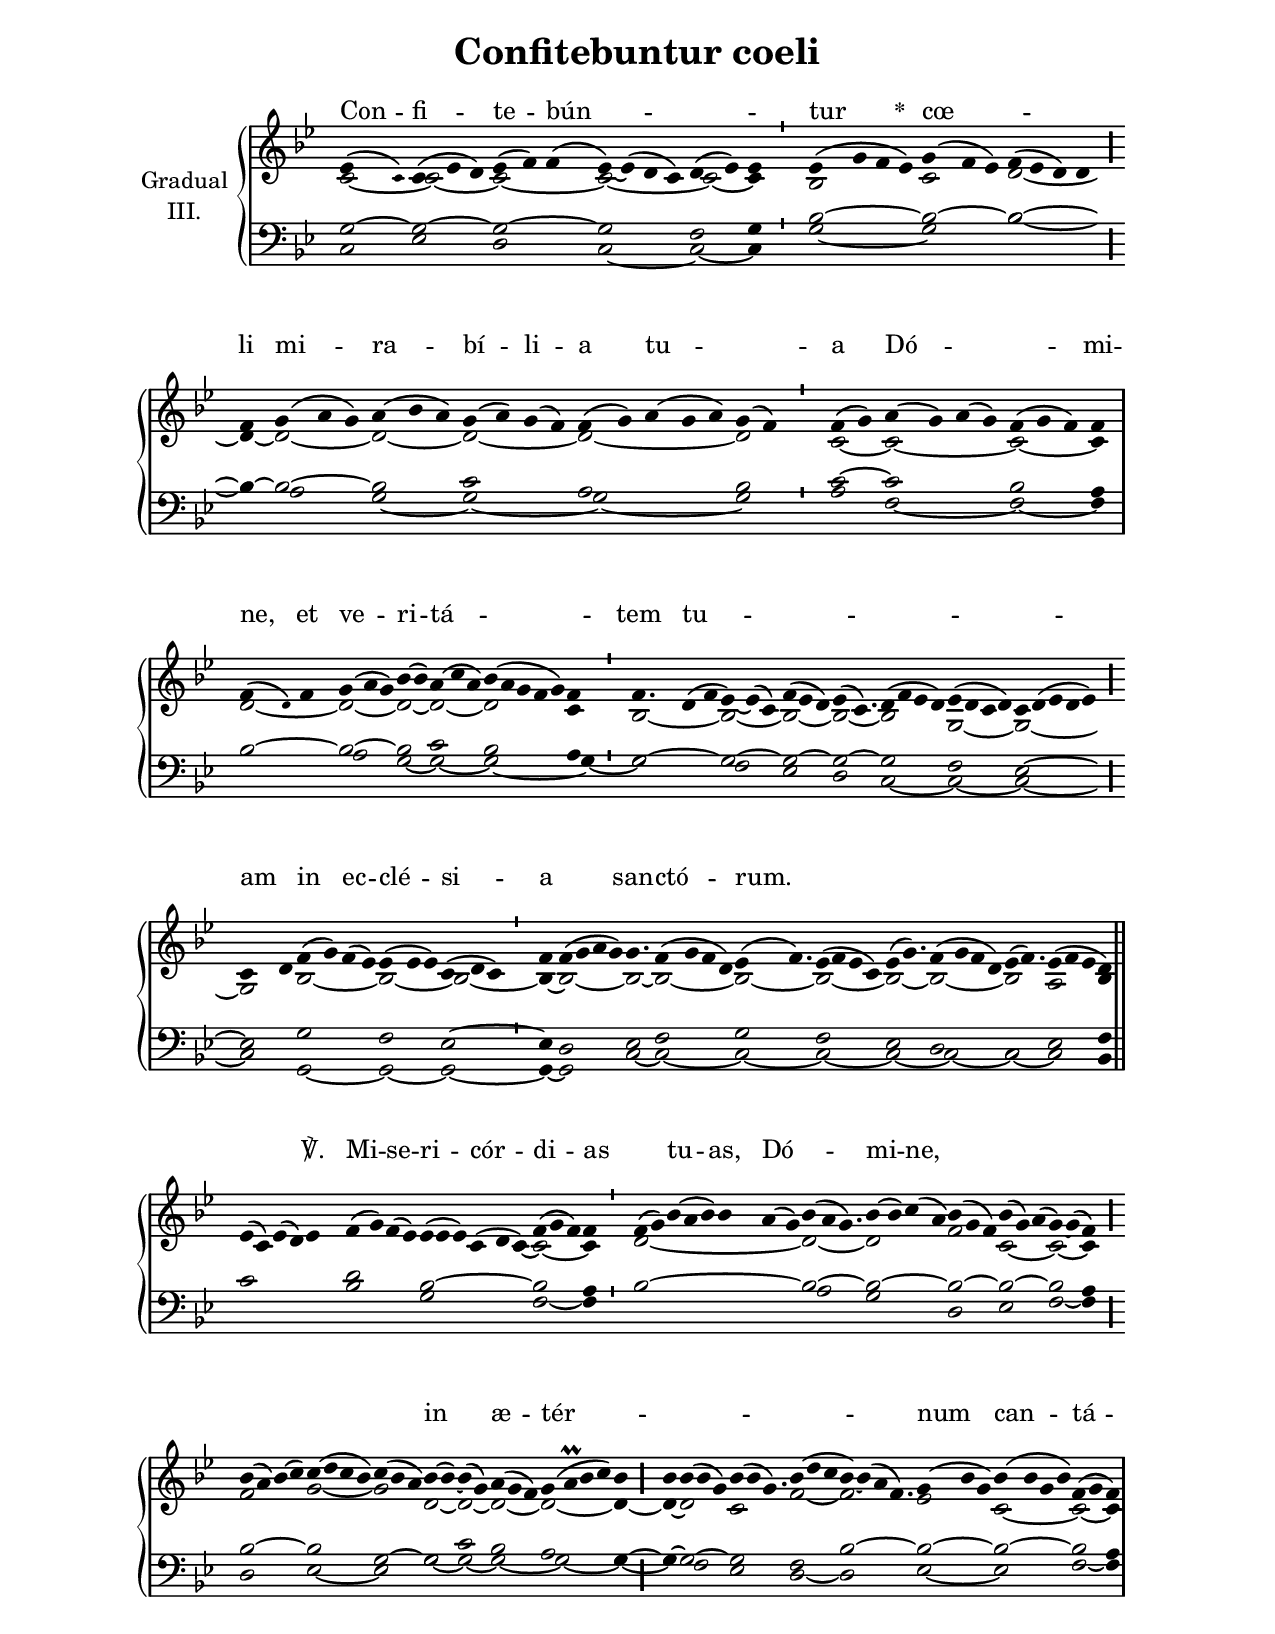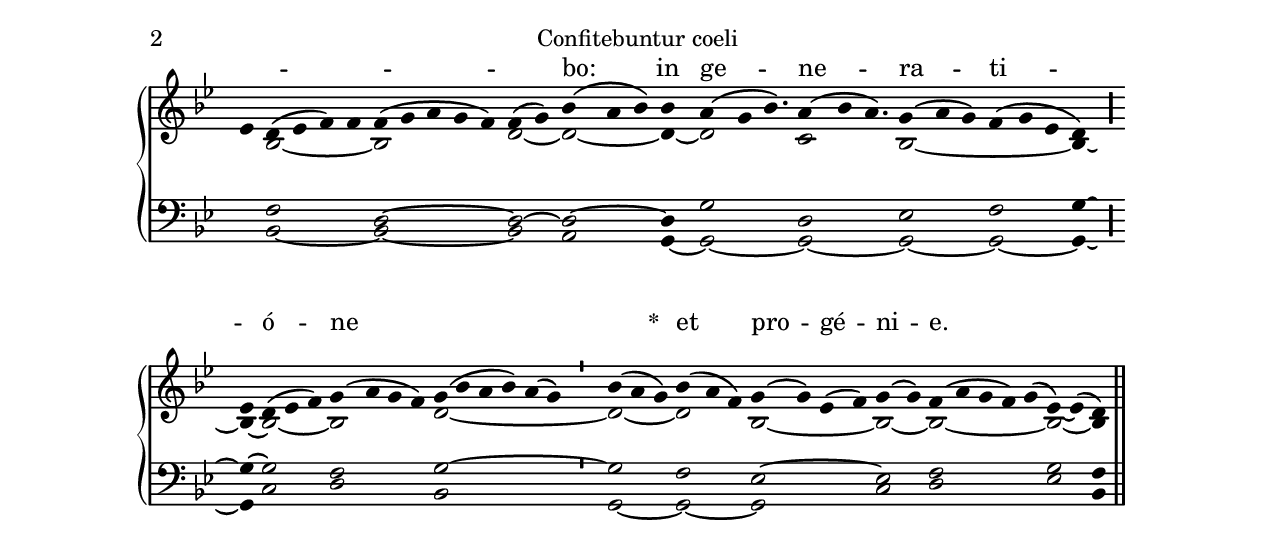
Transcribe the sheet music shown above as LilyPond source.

\version "2.18"
\include "gregorian.ly"
\include "noh2.ily"


%Page reference: page iii.201
%(volume.page)

global = {
 \key d \phrygian
 \cadenzaOn 
}

\header {
  title = \markup \center-column {"Confitebuntur coeli" \vspace #1 }
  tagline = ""
  composer = ""
}

\paper {
 #(include-special-characters)
  oddHeaderMarkup = \markup \fill-line {
    \line {}
    \center-column {
      \on-the-fly #first-page     " "
      \on-the-fly #not-first-page "Confitebuntur coeli"
    }
    \line { \on-the-fly #print-page-number-check-first \fromproperty #'page:page-number-string }
  }
  evenHeaderMarkup = \markup \fill-line {
    \line { \on-the-fly #print-page-number-check-first \fromproperty #'page:page-number-string }
    \center-column { "Confitebuntur coeli" }
    \line {}
  }
}

chantText = \lyricmode {
Con -- fi -- te -- bún -- _ _ tur 
\set stanza = " * " cœ -- _ _ li 
mi -- ra -- bí -- li -- a tu -- _ a Dó -- _ _ mi -- ne, 
et ve -- ri -- tá -- _ _ tem tu -- _ _ _ _ _ _ am _ 
in ec -- clé -- si -- a _ san -- ctó -- rum. _ _ _ _ _ _ _ ℣. 
Mi -- se -- ri -- cór -- di -- as _ tu -- as, Dó -- _ mi -- ne, _ _ _ _ _ _ _ 
in æ -- tér -- _ _ _ _ _ num 
can -- tá -- _ _ _ _ _ bo: 
in ge -- ne -- ra -- ti -- _ ó -- ne _ _ _ 
\set stanza = " * " 
et pro -- gé -- ni -- e. _ _ _ _ _ _ _ _ }

chantMusic = {
\tieDown   ees'4 ( \once \tweak #'font-size #-4 c' ) c'4 ( ees'4 d'4) ees'4 ( f'4) f'4 ( ees'4) ~ ees'4 ( d'4 c'4) d'4 ( ees'4) ees'4 \divisioMinima
 ees'4 ( g'4 f'4 ees'4) g'4 ( f'4 ees'4) f'4 ( ees'4 d'4) d'4 \divisioMaior
 f'4 g'4 ( a'4 g'4) a'4 ( bes'4 a'4) g'4 ( a'4) g'4 ( f'4) f'4 ( g'4) a'4 ( g'4 a'4) g'4 ( f'4) \divisioMinima
 f'4 ( g'4) a'4 ( g'4) a'4 ( g'4) f'4 ( g'4 f'4) f'4 \divisioMaxima
 f'4 ( \once \tweak #'font-size #-4 d' ) f'4 g'4 ( a'4 g'4) bes'4 ( bes'4) a'4 ( c''4 a'4) bes'4 ( a'4 g'4 f'4 g'4) f'4 \divisioMinima
 f'4. d'4 ( f'4 ees'4) ~ ees'4 ( c'4) f'4 ( ees'4 d'4) ees'4 ( c'4.) d'4 ( f'4 ees'4 d'4) ees'4 ( d'4 c'4 d'4) c'4 d'4 ( ees'4 d'4 ees'4) \divisioMaior
 c'4 d'4 f'4 ( g'4) f'4 ( ees'4) ees'4 ( ees'4 ees'4) c'4 ( d'4 c'4) \divisioMinima
 f'4 f'4 ( g'4 a'4 g'4) g'4. f'4 ( g'4 f'4 d'4) ees'4 ( f'4.) ees'4 ( f'4 ees'4 c'4) ees'4 ( g'4.) f'4 ( g'4 f'4 d'4) ees'4 ( f'4.) ees'4 ( f'4 ees'4 d'4) \finalis
 ees'4 ( c'4) ees'4 ( d'4) ees'4 f'4 ( g'4) f'4 ( ees'4) ees'4 ( ees'4 ees'4) c'4 ( d'4 c'4) f'4 ( g'4 f'4) f'4 \divisioMinima
 f'4 ( g'4) bes'4 ( a'4 bes'4) bes'4 a'4 ( g'4) bes'4 ( a'4 g'4.) bes'4 ( bes'4) c''4 ( a'4) bes'4 ( g'4 f'4) bes'4 ( g'4) a'4 ( g'4) ~ g'4 ( f'4) \divisioMaior
 bes'4 ( a'4) bes'4 ( c''4) c''4 ( d''4 c''4 bes'4) c''4 ( bes'4 a'4) bes'4 ( bes'4) ~ bes'4 ( g'4) a'4 ( g'4 f'4) g'4 ( a'\prall bes'4 c''4) bes'4 \divisioMaior
 bes'4 bes'4 ( bes'4 g'4) bes'4 ( bes'4 g'4.) bes'4 ( d''4 c''4 bes'4) ~ bes'4 ( a'4 f'4.) g'4 ( bes'4 g'4) bes'4 ( bes'4 g'4 bes'4) f'4 ( g'4 f'4) \divisioMaxima
 ees'4 d'4 ( ees'4 f'4) f'4 f'4 ( g'4 a'4 g'4 f'4) f'4 ( g'4) bes'4 ( a'4 bes'4) bes'4 a'4 ( g'4 bes'4.) a'4 ( bes'4 a'4.) g'4 ( a'4 g'4) f'4 ( g'4 ees'4 d'4) \divisioMaior
 ees'4 d'4 ( ees'4 f'4) g'4 ( a'4 g'4 f'4) g'4 ( bes'4 a'4 bes'4) a'4 ( g'4) \divisioMinima
 bes'4 ( a'4 g'4) bes'4 ( a'4 f'4) g'4 ( g'4) ees'4 ( f'4) g'4 ( g'4) f'4 ( a'4 g'4 f'4) g'4 ( ees'4) ~ ees'4 ( d'4) \finalis

}

altoMusic = {
c'2 ~ c'2*3/2 ~ c'2*3/2 ~ c'2*4/2 ~ c'2 ~ c'4 \divisioMinima
bes2*4/2 c'2*3/2 d'2*4/2 ~ \divisioMaior
d'4 ~ d'2*3/2 ~ d'2*3/2 ~ d'2*4/2 ~ d'2*5/2 ~ d'2 \divisioMinima
c'2 ~ c'2*4/2 ~ c'2*3/2 ~ c'4 \divisioMaxima
d'2*3/2 ~ d'2*3/2 ~ d'2 ~ d'2*3/2 ~ d'2*5/2 c'4 \divisioMinima
bes2*7/4 ~ bes2*3/2 ~ bes2*3/2 ~ bes2*5/4 ~ bes2*4/2 g2*4/2 ~ g2*5/2 ~ \divisioMaior
g2 bes2*4/2 ~ bes2*3/2 ~ bes2*3/2 ~ \divisioMinima
bes4 ~ bes2*4/2 ~ bes2*3/4 ~ bes2*4/2 ~ bes2*5/4 ~ bes2*4/2 ~ bes2*5/4 ~ bes2*4/2 ~ bes2*5/4 a2*3/2 bes4 \finalis
r2*14/2 c'4 ~ c'2*3/2 ~ c'4 \divisioMinima
d'2*8/2 ~ d'2*7/4 ~ d'2*4/2 f'2*3/2 c'2*3/2 ~ c'2 ~ c'4 \divisioMaior
f'2*4/2 g'2*4/2 ~ g'2*3/2 d'2 ~ d'2 ~ d'2*3/2 ~ d'2*4/2 ~ d'4 ~ \divisioMaior
d'4 ~ d'2*3/2 c'2*7/4 f'2*3/2 ~ f'2*9/4 ees'2*3/2 c'2*4/2 ~ c'2 ~ c'4 \divisioMaxima
r4 bes2*4/2 ~ bes2*5/2 d'2 ~ d'2*3/2 ~ d'4 ~ d'2*7/4 c'2*7/4 bes2*6/2 ~ bes4 ~ \divisioMaior
bes4 ~ bes2*3/2 ~ bes2*4/2 d'2*6/2 ~ \divisioMinima
d'2*3/2 ~ d'2*3/2 bes2*4/2 ~ bes2 ~ bes2*5/2 ~ bes2 ~ bes4 \finalis
}

tenorMusic = {
g2 ~ g2*3/2 ~ g2*3/2 ~ g2*4/2 f2 g4 \divisioMinima
bes2*4/2 ~ bes2*3/2 ~ bes2*4/2 ~ \divisioMaior
bes4 ~ bes2*3/2 ~ bes2*3/2 c'2*4/2 a2*5/2 bes2 \divisioMinima
c'2 ~ c'2*4/2 bes2*3/2 a4 \divisioMaxima
bes2*3/2 ~ bes2*3/2 ~ bes2 c'2*3/2 bes2*5/2 a4 \divisioMinima
g2*7/4 ~ g2*3/2 ~ g2*3/2 ~ g2*5/4 ~ g2*4/2 f2*4/2 ees2*5/2 ~ \divisioMaior
ees2 g2*4/2 f2*3/2 ees2*3/2 ~ \divisioMinima
ees4 d2*4/2 ees2*3/4 f2*4/2 g2*5/4 f2*4/2 ees2*5/4 d2*4/2 c2*5/4 ees2*3/2 f4 \finalis
c'2*5/2 d'2*4/2 bes2*6/2 ~ bes2*3/2 a4 \divisioMinima
bes2*8/2 ~ bes2*7/4 ~ bes2*4/2 ~ bes2*3/2 ~ bes2*3/2 ~ bes2 a4 \divisioMaior
bes2*4/2 ~ bes2*4/2 g2*3/2 ~ g2 c'2 bes2*3/2 a2*4/2 g4 ~ \divisioMaior
g4 ~ g2*3/2 ~ g2*7/4 f2*3/2 bes2*9/4 ~ bes2*3/2 ~ bes2*4/2 ~ bes2 a4 \divisioMaxima
r4 f2*4/2 d2*5/2 ~ d2 ~ d2*3/2 ~ d4 g2*7/4 d2*7/4 ees2*3/2 f2*3/2 g4 ~ \divisioMaior
g4 ~ g2*3/2 f2*4/2 g2*6/2 ~ \divisioMinima
g2*3/2 f2*3/2 ees2*4/2 ~ ees2 f2*5/2 g2 f4 \finalis
}

bassMusic = {
c2 ees2*3/2 d2*3/2 c2*4/2 ~ c2 ~ c4 \divisioMinima
g2*4/2 ~ g2*3/2 bes2*4/2 ~ \divisioMaior
bes4 a2*3/2 g2*3/2 ~ g2*4/2 ~ g2*5/2 ~ g2 \divisioMinima
a2 f2*4/2 ~ f2*3/2 ~ f4 \divisioMaxima
r2*3/2 a2*3/2 g2 ~ g2*3/2 ~ g2*5/2 ~ g4 ~ \divisioMinima
g2*7/4 f2*3/2 ees2*3/2 d2*5/4 c2*4/2 ~ c2*4/2 ~ c2*5/2 ~ \divisioMaior
c2 g,2*4/2 ~ g,2*3/2 ~ g,2*3/2 ~ \divisioMinima
g,4 ~ g,2*4/2 c2*3/4 ~ c2*4/2 ~ c2*5/4 ~ c2*4/2 ~ c2*5/4 ~ c2*4/2 ~ c2*5/4 ~ c2*3/2 bes,4 \finalis
r2*5/2 bes2*4/2 g2*6/2 f2*3/2 ~ f4 \divisioMinima
r2*8/2 a2*7/4 g2*4/2 d2*3/2 ees2*3/2 f2 ~ f4 \divisioMaior
d2*4/2 ees2*4/2 ~ ees2*3/2 g2 ~ g2 ~ g2*3/2 ~ g2*4/2 ~ g4 ~ \divisioMaior
g4 f2*3/2 ees2*7/4 d2*3/2 ~ d2*9/4 ees2*3/2 ~ ees2*4/2 f2 ~ f4 \divisioMaxima
r4 bes,2*4/2 ~ bes,2*5/2 ~ bes,2 a,2*3/2 g,4 ~ g,2*7/4 ~ g,2*7/4 ~ g,2*3/2 ~ g,2*3/2 ~ g,4 ~ \divisioMaior
g,4 c2*3/2 d2*4/2 bes,2*6/2 \divisioMinima
g,2*3/2 ~ g,2*3/2 ~ g,2*4/2 c2 d2*5/2 ees2 bes,4 \finalis
}

voiceLines = {
\voiceLineStyle


}

\score{
  <<
    \new GrandStaff <<
      \set GrandStaff.autoBeaming = ##f
      \set GrandStaff.instrumentName = \markup \center-column {
        "Gradual"
        "III."
      }
      \new Staff = up <<
        \new Voice = "chant" {
          \voiceOne \global \chantMusic
        }
        \new Voice {
          \voiceTwo \global \altoMusic
        }
      >>

      \new Staff = down <<
        \clef bass
        \new Voice {
          \voiceOne \global \tenorMusic
        }
        \new Voice {
          \voiceTwo \global \bassMusic
        }
	\new Voice {
        \voiceThree \global \voiceLines
        }
      >>
    >>
    \new Lyrics \lyricsto chant {
      \chantText
    }
  >>
  \layout{
  }
  \midi{
    \tempo 4 = 125
  }
}
